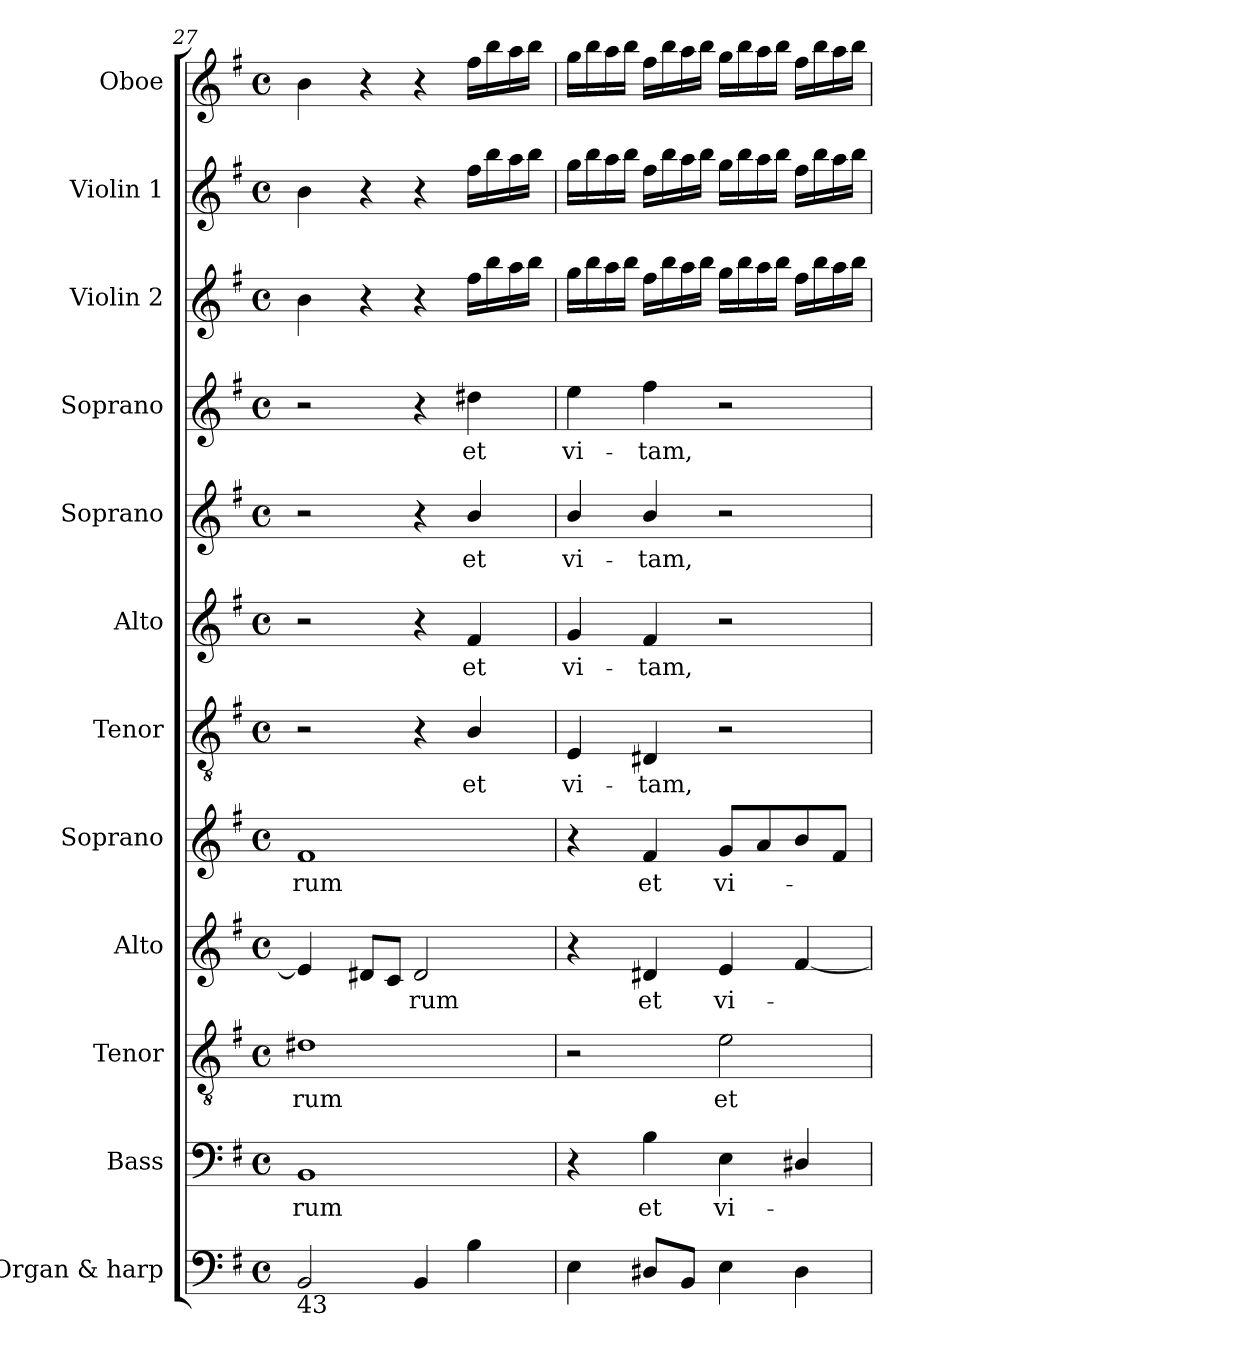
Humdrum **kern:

**kern	**kern	**text	**kern	**text	**kern	**text	**kern	**text	**kern	**text	**kern	**text	**kern	**text	**kern	**text	**kern	**kern	**kern
*part12	*part11	*part11	*part10	*part10	*part9	*part9	*part8	*part8	*part7	*part7	*part6	*part6	*part5	*part5	*part4	*part4	*part3	*part2	*part1
*staff12	*staff11	*staff11	*staff10	*staff10	*staff9	*staff9	*staff8	*staff8	*staff7	*staff7	*staff6	*staff6	*staff5	*staff5	*staff4	*staff4	*staff3	*staff2	*staff1
*I"Organ & harp	*I"Bass	*	*I"Tenor	*	*I"Alto	*	*I"Soprano	*	*I"Tenor	*	*I"Alto	*	*I"Soprano	*	*I"Soprano	*	*I"Violin 2	*I"Violin 1	*I"Oboe
*I'Org. & H.	*I'B.	*	*I'T.	*	*I'A.	*	*I'S.	*	*I'T.	*	*I'A.	*	*I'S.	*	*I'S.	*	*I'Vln. 2	*I'Vln. 1	*I'Ob.
*clefF4	*clefF4	*	*clefGv2	*	*clefG2	*	*clefG2	*	*clefGv2	*	*clefG2	*	*clefG2	*	*clefG2	*	*clefG2	*clefG2	*clefG2
*	*	*	*ITrd7c12	*	*	*	*	*	*ITrd7c12	*	*	*	*	*	*	*	*	*	*
*k[f#]	*k[f#]	*	*k[f#]	*	*k[f#]	*	*k[f#]	*	*k[f#]	*	*k[f#]	*	*k[f#]	*	*k[f#]	*	*k[f#]	*k[f#]	*k[f#]
*G:	*G:	*	*G:	*	*G:	*	*G:	*	*G:	*	*G:	*	*G:	*	*G:	*	*G:	*G:	*G:
*M4/4	*M4/4	*	*M4/4	*	*M4/4	*	*M4/4	*	*M4/4	*	*M4/4	*	*M4/4	*	*M4/4	*	*M4/4	*M4/4	*M4/4
*met(c)	*met(c)	*	*met(c)	*	*met(c)	*	*met(c)	*	*met(c)	*	*met(c)	*	*met(c)	*	*met(c)	*	*met(c)	*met(c)	*met(c)
=27	=27	=27	=27	=27	=27	=27	=27	=27	=27	=27	=27	=27	=27	=27	=27	=27	=27	=27	=27
!	!	!LO:LY:b:color=#000000	!	!	!	!	!	!	!	!	!	!	!	!	!	!	!	!	!
!	!	!	!	!LO:LY:b:color=#000000	!	!	!	!	!	!	!	!	!	!	!	!	!	!	!
!	!	!	!	!	!	!	!	!LO:LY:b:color=#000000	!	!	!	!	!	!	!	!	!	!	!
*^	*	*	*	*	*	*	*	*	*	*	*	*	*	*	*	*	*	*	*
2BBi/	16ryy	1BBi	-rum	1D#Xi	-rum	4ei/]	.	1f#i	-rum	2r	.	2r	.	2r	.	2r	.	4bi\	4bi\	4bi\
.	64ryy	.	.	.	.	.	.	.	.	.	.	.	.	.	.	.	.	.	.	.
.	256ryy	.	.	.	.	.	.	.	.	.	.	.	.	.	.	.	.	.	.	.
.	1024ryy	.	.	.	.	.	.	.	.	.	.	.	.	.	.	.	.	.	.	.
!	!LO:TX:b:rj:t=43	!	!	!	!	!	!	!	!	!	!	!	!	!	!	!	!	!	!	!
.	2ryy	.	.	.	.	.	.	.	.	.	.	.	.	.	.	.	.	.	.	.
.	.	.	.	.	.	8d#Xi/L	.	.	.	.	.	.	.	.	.	.	.	4r	4r	4r
.	.	.	.	.	.	8ci/J	.	.	.	.	.	.	.	.	.	.	.	.	.	.
!	!	!	!	!	!	!	!LO:LY:b:color=#000000	!	!	!	!	!	!	!	!	!	!	!	!	!
4BBi/	.	.	.	.	.	2d#i/	-rum	.	.	4r	.	4r	.	4r	.	4r	.	4r	4r	4r
.	4ryy	.	.	.	.	.	.	.	.	.	.	.	.	.	.	.	.	.	.	.
!	!	!	!	!	!	!	!	!	!	!	!LO:LY:b:color=#000000	!	!	!	!	!	!	!	!	!
!	!	!	!	!	!	!	!	!	!	!	!	!	!LO:LY:b:color=#000000	!	!	!	!	!	!	!
!	!	!	!	!	!	!	!	!	!	!	!	!	!	!	!LO:LY:b:color=#000000	!	!	!	!	!
!	!	!	!	!	!	!	!	!	!	!	!	!	!	!	!	!	!LO:LY:b:color=#000000	!	!	!
4Bi\	.	.	.	.	.	.	.	.	.	4BBi/	et	4f#i/	et	4bi/	et	4dd#Xi\	et	16ff#i\LL	16ff#i\LL	16ff#i\LL
.	.	.	.	.	.	.	.	.	.	.	.	.	.	.	.	.	.	16bbi\	16bbi\	16bbi\
.	8ryy	.	.	.	.	.	.	.	.	.	.	.	.	.	.	.	.	.	.	.
.	.	.	.	.	.	.	.	.	.	.	.	.	.	.	.	.	.	16aai\	16aai\	16aai\
.	.	.	.	.	.	.	.	.	.	.	.	.	.	.	.	.	.	16bbi\JJ	16bbi\JJ	16bbi\JJ
.	32ryy	.	.	.	.	.	.	.	.	.	.	.	.	.	.	.	.	.	.	.
.	128ryy	.	.	.	.	.	.	.	.	.	.	.	.	.	.	.	.	.	.	.
.	512.ryy	.	.	.	.	.	.	.	.	.	.	.	.	.	.	.	.	.	.	.
*v	*v	*	*	*	*	*	*	*	*	*	*	*	*	*	*	*	*	*	*	*
!!LO:PB:g=z
=28	=28	=28	=28	=28	=28	=28	=28	=28	=28	=28	=28	=28	=28	=28	=28	=28	=28	=28	=28
*^	*	*	*	*	*	*	*	*	*	*	*	*	*	*	*	*	*	*	*
!	!	!	!	!	!	!	!	!	!	!	!LO:LY:b:color=#000000	!	!	!	!	!	!	!	!	!
*v	*v	*	*	*	*	*	*	*	*	*	*	*	*	*	*	*	*	*	*	*
*^	*	*	*	*	*	*	*	*	*	*	*	*	*	*	*	*	*	*	*
!	!	!	!	!	!	!	!	!	!	!	!	!	!LO:LY:b:color=#000000	!	!	!	!	!	!	!
*v	*v	*	*	*	*	*	*	*	*	*	*	*	*	*	*	*	*	*	*	*
*^	*	*	*	*	*	*	*	*	*	*	*	*	*	*	*	*	*	*	*
!	!	!	!	!	!	!	!	!	!	!	!	!	!	!	!LO:LY:b:color=#000000	!	!	!	!	!
*v	*v	*	*	*	*	*	*	*	*	*	*	*	*	*	*	*	*	*	*	*
*^	*	*	*	*	*	*	*	*	*	*	*	*	*	*	*	*	*	*	*
!	!	!	!	!	!	!	!	!	!	!	!	!	!	!	!	!	!LO:LY:b:color=#000000	!	!	!
*v	*v	*	*	*	*	*	*	*	*	*	*	*	*	*	*	*	*	*	*	*
4Ei\	4r	.	2r	.	4r	.	4r	.	4EEi/	vi-	4gi/	vi-	4bi/	vi-	4eei\	vi-	16ggi\LL	16ggi\LL	16ggi\LL
.	.	.	.	.	.	.	.	.	.	.	.	.	.	.	.	.	16bbi\	16bbi\	16bbi\
.	.	.	.	.	.	.	.	.	.	.	.	.	.	.	.	.	16aai\	16aai\	16aai\
.	.	.	.	.	.	.	.	.	.	.	.	.	.	.	.	.	16bbi\JJ	16bbi\JJ	16bbi\JJ
!	!	!LO:LY:b:color=#000000	!	!	!	!	!	!	!	!	!	!	!	!	!	!	!	!	!
!	!	!	!	!	!	!LO:LY:b:color=#000000	!	!	!	!	!	!	!	!	!	!	!	!	!
!	!	!	!	!	!	!	!	!LO:LY:b:color=#000000	!	!	!	!	!	!	!	!	!	!	!
!	!	!	!	!	!	!	!	!	!	!LO:LY:b:color=#000000	!	!	!	!	!	!	!	!	!
!	!	!	!	!	!	!	!	!	!	!	!	!LO:LY:b:color=#000000	!	!	!	!	!	!	!
!	!	!	!	!	!	!	!	!	!	!	!	!	!	!LO:LY:b:color=#000000	!	!	!	!	!
!	!	!	!	!	!	!	!	!	!	!	!	!	!	!	!	!LO:LY:b:color=#000000	!	!	!
8D#Xi/L	4Bi\	et	.	.	4d#Xi/	et	4f#i/	et	4DD#Xi/	-tam,	4f#i/	-tam,	4bi/	-tam,	4ff#i\	-tam,	16ff#i\LL	16ff#i\LL	16ff#i\LL
.	.	.	.	.	.	.	.	.	.	.	.	.	.	.	.	.	16bbi\	16bbi\	16bbi\
8BBi/J	.	.	.	.	.	.	.	.	.	.	.	.	.	.	.	.	16aai\	16aai\	16aai\
.	.	.	.	.	.	.	.	.	.	.	.	.	.	.	.	.	16bbi\JJ	16bbi\JJ	16bbi\JJ
!	!	!LO:LY:b:color=#000000	!	!	!	!	!	!	!	!	!	!	!	!	!	!	!	!	!
!	!	!	!	!LO:LY:b:color=#000000	!	!	!	!	!	!	!	!	!	!	!	!	!	!	!
!	!	!	!	!	!	!LO:LY:b:color=#000000	!	!	!	!	!	!	!	!	!	!	!	!	!
!	!	!	!	!	!	!	!	!LO:LY:b:color=#000000	!	!	!	!	!	!	!	!	!	!	!
4Ei\	4Ei\	vi-	2Ei\	et	4ei/	vi-	8gi/L	vi-	2r	.	2r	.	2r	.	2r	.	16ggi\LL	16ggi\LL	16ggi\LL
.	.	.	.	.	.	.	.	.	.	.	.	.	.	.	.	.	16bbi\	16bbi\	16bbi\
.	.	.	.	.	.	.	8ai/	.	.	.	.	.	.	.	.	.	16aai\	16aai\	16aai\
.	.	.	.	.	.	.	.	.	.	.	.	.	.	.	.	.	16bbi\JJ	16bbi\JJ	16bbi\JJ
4D#i\	4D#Xi/	.	.	.	[4f#i/	.	8bi/	.	.	.	.	.	.	.	.	.	16ff#i\LL	16ff#i\LL	16ff#i\LL
.	.	.	.	.	.	.	.	.	.	.	.	.	.	.	.	.	16bbi\	16bbi\	16bbi\
.	.	.	.	.	.	.	8f#i/J	.	.	.	.	.	.	.	.	.	16aai\	16aai\	16aai\
.	.	.	.	.	.	.	.	.	.	.	.	.	.	.	.	.	16bbi\JJ	16bbi\JJ	16bbi\JJ
=	=	=	=	=	=	=	=	=	=	=	=	=	=	=	=	=	=	=	=
*-	*-	*-	*-	*-	*-	*-	*-	*-	*-	*-	*-	*-	*-	*-	*-	*-	*-	*-	*-
